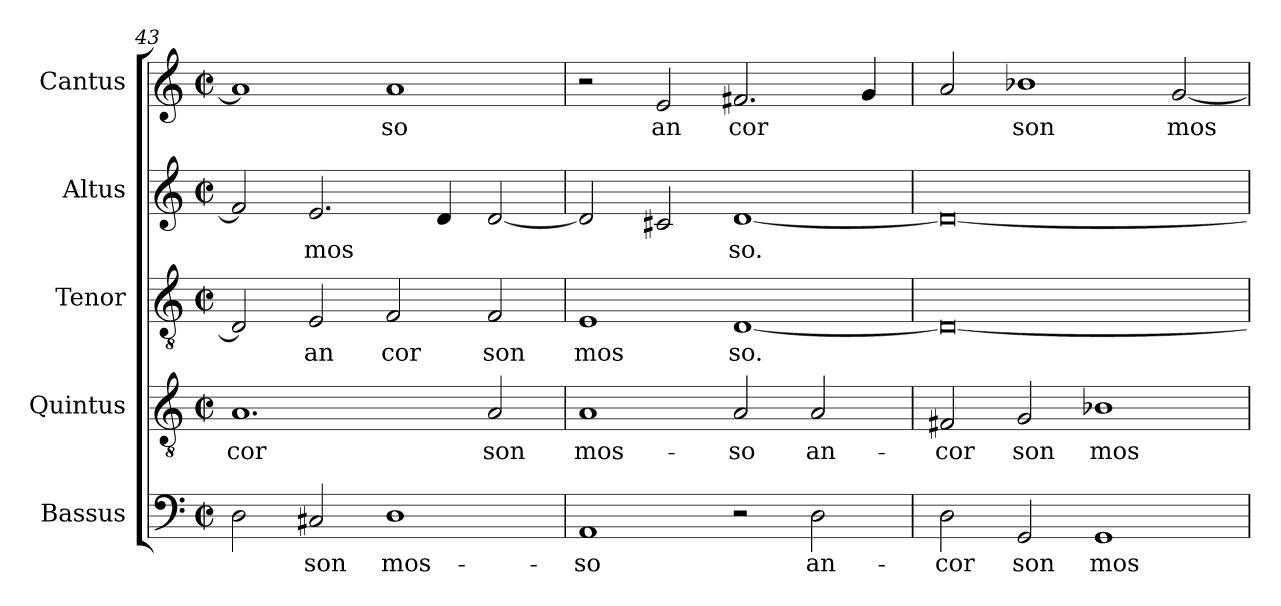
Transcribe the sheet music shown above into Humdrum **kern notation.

**kern	**text	**kern	**text	**kern	**text	**kern	**text	**kern	**text
*part5	*part5	*part4	*part4	*part3	*part3	*part2	*part2	*part1	*part1
*staff5	*staff5	*staff4	*staff4	*staff3	*staff3	*staff2	*staff2	*staff1	*staff1
*I"Bassus	*	*I"Quintus	*	*I"Tenor	*	*I"Altus	*	*I"Cantus	*
*clefF4	*	*clefGv2	*	*clefGv2	*	*clefG2	*	*clefG2	*
*k[]	*	*k[]	*	*k[]	*	*k[]	*	*k[]	*
*C:	*	*C:	*	*C:	*	*C:	*	*C:	*
*M2/2	*	*M2/2	*	*M2/2	*	*M2/2	*	*M2/2	*
*met(c|)	*	*met(c|)	*	*met(c|)	*	*met(c|)	*	*met(c|)	*
=43	=43	=43	=43	=43	=43	=43	=43	=43	=43
!	!LO:LY:b:cj	!	!LO:LY:b:cj	!	!LO:LY:b:cj	!	!LO:LY:b:cj	!	!LO:LY:b:cj
2D\	.	1.A	-cor	2D/]	.	2f/]	.	1a]	.
!	!LO:LY:b:cj	!	!	!	!LO:LY:b:cj	!	!LO:LY:b:cj	!	!
2C#X/	son	.	.	2E/	an	2.e/	mos	.	.
!	!LO:LY:b:cj	!	!	!	!LO:LY:b:cj	!	!	!	!LO:LY:b:cj
1D	mos-	.	.	2F/	cor	.	.	1a	so
!	!	!	!	!	!	!	!LO:LY:b:cj	!	!
.	.	.	.	.	.	4d/	.	.	.
!	!	!	!LO:LY:b:cj	!	!LO:LY:b:cj	!	!LO:LY:b:cj	!	!
.	.	2A/	son	2F/	son	[<2d/	.	.	.
=44	=44	=44	=44	=44	=44	=44	=44	=44	=44
!	!LO:LY:b:cj	!	!LO:LY:b:cj	!	!LO:LY:b:cj	!	!LO:LY:b:cj	!	!
1AA	-so	1A	mos-	1E	mos	2d/]	.	2r	.
!	!	!	!	!	!	!	!LO:LY:b:cj	!	!LO:LY:b:cj
.	.	.	.	.	.	2c#/	.	2e/	an
!	!	!	!LO:LY:b:cj	!	!LO:LY:b:cj	!	!LO:LY:b:cj	!	!LO:LY:b:cj
2r	.	2A/	-so	[<1D	so.	[<1d	so.	2.f#X/	cor
!	!LO:LY:b:cj	!	!LO:LY:b:cj	!	!	!	!	!	!
2D\	an-	2A/	an-	.	.	.	.	.	.
!	!	!	!	!	!	!	!	!	!LO:LY:b:cj
.	.	.	.	.	.	.	.	4g/	.
=45	=45	=45	=45	=45	=45	=45	=45	=45	=45
!	!LO:LY:b:cj	!	!LO:LY:b:cj	!	!LO:LY:b:cj	!	!LO:LY:b:cj	!	!LO:LY:b:cj
2D\	-cor	2F#X/	-cor	0D_<	.	0d_<	.	2a/	.
!	!LO:LY:b:cj	!	!LO:LY:b:cj	!	!	!	!	!	!LO:LY:b:cj
2GG/	son	2G/	son	.	.	.	.	1b-X	son
!	!LO:LY:b:cj	!	!LO:LY:b:cj	!	!	!	!	!	!
1GG	mos-	1B-X	mos-	.	.	.	.	.	.
!	!	!	!	!	!	!	!	!	!LO:LY:b:cj
.	.	.	.	.	.	.	.	[<2g/	mos
=	=	=	=	=	=	=	=	=	=
*-	*-	*-	*-	*-	*-	*-	*-	*-	*-
